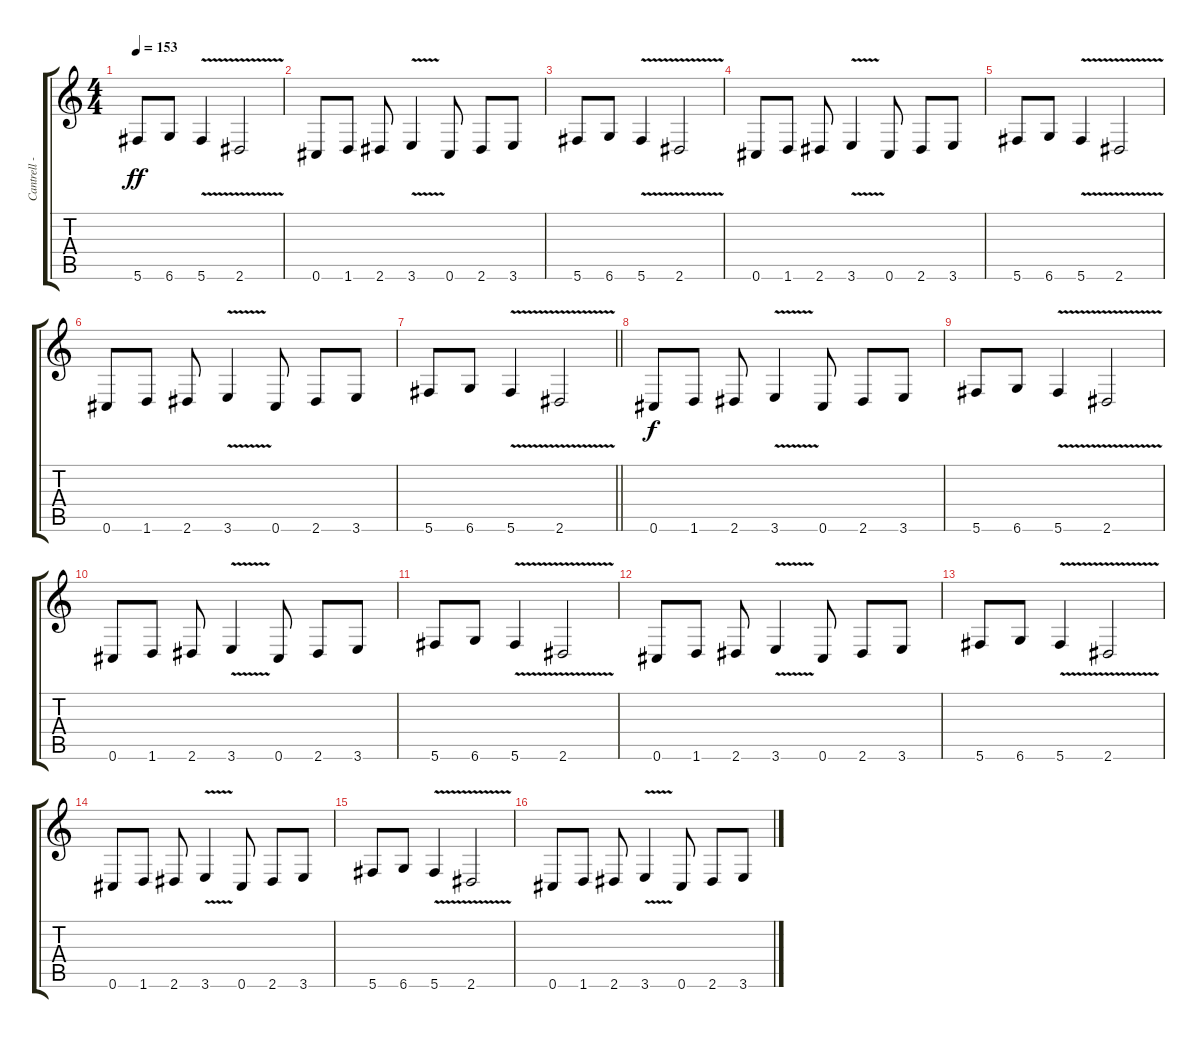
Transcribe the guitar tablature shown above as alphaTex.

\track ("Cantrell - Rythme Guitar" "Cantrell -") {instrument distortionguitar}
\staff {score tabs}
\tuning (Eb4 Bb3 Gb3 Db3 Ab2 Db2) {hide}
\ts (4 4)
\tempo 153
\clef g2
\ks c
5.6.8{dy ff} 6.6.8 5.6{v}.4 2.6{v}.2 |
0.6.8 1.6.8 2.6.8 3.6{v}.4 0.6.8 2.6.8 3.6.8 |
5.6.8 6.6.8 5.6{v}.4 2.6{v}.2 |
0.6.8 1.6.8 2.6.8 3.6{v}.4 0.6.8 2.6.8 3.6.8 |
5.6.8 6.6.8 5.6{v}.4 2.6{v}.2 |
0.6.8 1.6.8 2.6.8 3.6{v}.4 0.6.8 2.6.8 3.6.8 |
\barLineRight lightlight
5.6.8 6.6.8 5.6{v}.4 2.6{v}.2 |
\section ("" "")
0.6.8{dy f} 1.6.8 2.6.8 3.6{v}.4 0.6.8 2.6.8 3.6.8 |
5.6.8 6.6.8 5.6{v}.4 2.6{v}.2 |
0.6.8 1.6.8 2.6.8 3.6{v}.4 0.6.8 2.6.8 3.6.8 |
5.6.8 6.6.8 5.6{v}.4 2.6{v}.2 |
0.6.8 1.6.8 2.6.8 3.6{v}.4 0.6.8 2.6.8 3.6.8 |
5.6.8 6.6.8 5.6{v}.4 2.6{v}.2 |
0.6.8 1.6.8 2.6.8 3.6{v}.4 0.6.8 2.6.8 3.6.8 |
5.6.8 6.6.8 5.6{v}.4 2.6{v}.2 |
0.6.8 1.6.8 2.6.8 3.6{v}.4 0.6.8 2.6.8 3.6.8
